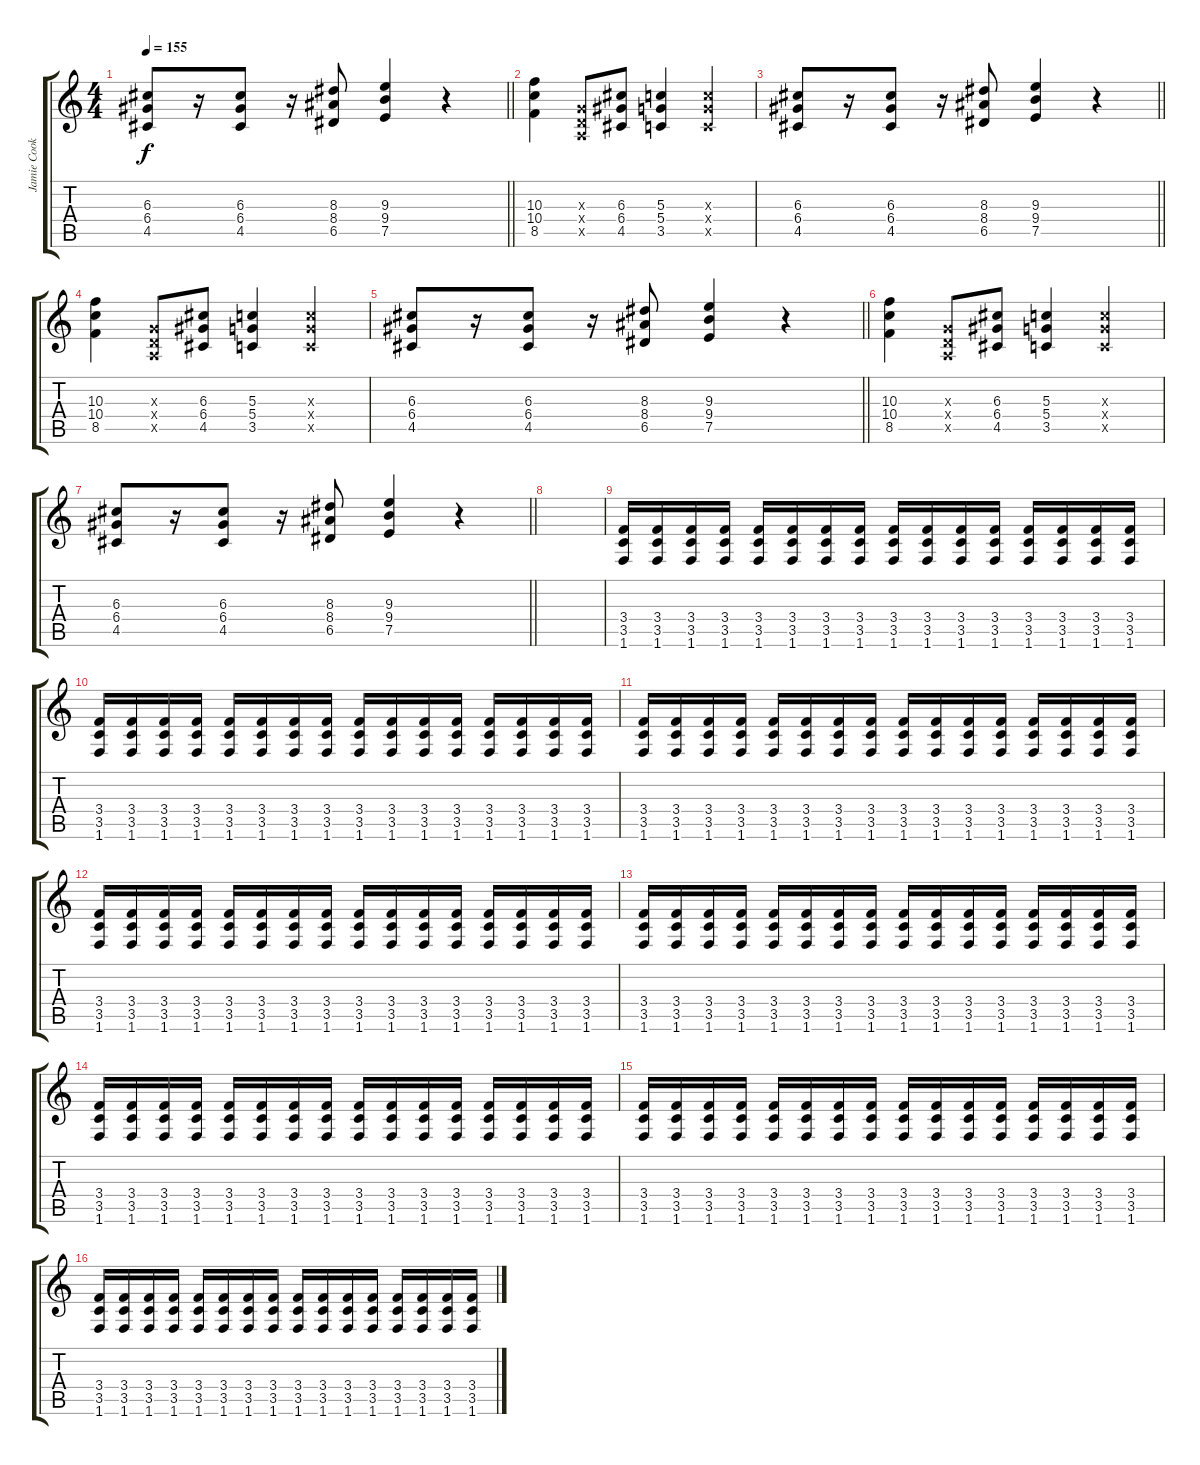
\track ("Jamie Cook" "Jamie Cook") {instrument overdrivenguitar}
\staff {score tabs}
\tuning (E4 B3 G3 D3 A2 E2) {hide}
\ts (4 4)
\tempo 155
\clef g2
\barLineRight lightlight
\ks c
(6.3 6.4 4.5).8{dy f} r.16 (6.3 6.4 4.5).8 r.16 (8.3 8.4 6.5).8 (9.3 9.4 7.5).4 r.4 |
(10.3 10.4 8.5).4 (0.3{x} 0.4{x} 0.5{x}).8 (6.3 6.4 4.5).8 (5.3 5.4 3.5).4 (5.3{x} 5.4{x} 3.5{x}).4 |
\barLineRight lightlight
(6.3 6.4 4.5).8 r.16 (6.3 6.4 4.5).8 r.16 (8.3 8.4 6.5).8 (9.3 9.4 7.5).4 r.4 |
(10.3 10.4 8.5).4 (0.3{x} 0.4{x} 0.5{x}).8 (6.3 6.4 4.5).8 (5.3 5.4 3.5).4 (5.3{x} 5.4{x} 3.5{x}).4 |
\barLineRight lightlight
(6.3 6.4 4.5).8 r.16 (6.3 6.4 4.5).8 r.16 (8.3 8.4 6.5).8 (9.3 9.4 7.5).4 r.4 |
(10.3 10.4 8.5).4 (0.3{x} 0.4{x} 0.5{x}).8 (6.3 6.4 4.5).8 (5.3 5.4 3.5).4 (5.3{x} 5.4{x} 3.5{x}).4 |
\barLineRight lightlight
(6.3 6.4 4.5).8 r.16 (6.3 6.4 4.5).8 r.16 (8.3 8.4 6.5).8 (9.3 9.4 7.5).4 r.4 |
|
(3.4 3.5 1.6).16 (3.4 3.5 1.6).16 (3.4 3.5 1.6).16 (3.4 3.5 1.6).16 (3.4 3.5 1.6).16 (3.4 3.5 1.6).16 (3.4 3.5 1.6).16 (3.4 3.5 1.6).16 (3.4 3.5 1.6).16 (3.4 3.5 1.6).16 (3.4 3.5 1.6).16 (3.4 3.5 1.6).16 (3.4 3.5 1.6).16 (3.4 3.5 1.6).16 (3.4 3.5 1.6).16 (3.4 3.5 1.6).16 |
(3.4 3.5 1.6).16 (3.4 3.5 1.6).16 (3.4 3.5 1.6).16 (3.4 3.5 1.6).16 (3.4 3.5 1.6).16 (3.4 3.5 1.6).16 (3.4 3.5 1.6).16 (3.4 3.5 1.6).16 (3.4 3.5 1.6).16 (3.4 3.5 1.6).16 (3.4 3.5 1.6).16 (3.4 3.5 1.6).16 (3.4 3.5 1.6).16 (3.4 3.5 1.6).16 (3.4 3.5 1.6).16 (3.4 3.5 1.6).16 |
(3.4 3.5 1.6).16 (3.4 3.5 1.6).16 (3.4 3.5 1.6).16 (3.4 3.5 1.6).16 (3.4 3.5 1.6).16 (3.4 3.5 1.6).16 (3.4 3.5 1.6).16 (3.4 3.5 1.6).16 (3.4 3.5 1.6).16 (3.4 3.5 1.6).16 (3.4 3.5 1.6).16 (3.4 3.5 1.6).16 (3.4 3.5 1.6).16 (3.4 3.5 1.6).16 (3.4 3.5 1.6).16 (3.4 3.5 1.6).16 |
(3.4 3.5 1.6).16 (3.4 3.5 1.6).16 (3.4 3.5 1.6).16 (3.4 3.5 1.6).16 (3.4 3.5 1.6).16 (3.4 3.5 1.6).16 (3.4 3.5 1.6).16 (3.4 3.5 1.6).16 (3.4 3.5 1.6).16 (3.4 3.5 1.6).16 (3.4 3.5 1.6).16 (3.4 3.5 1.6).16 (3.4 3.5 1.6).16 (3.4 3.5 1.6).16 (3.4 3.5 1.6).16 (3.4 3.5 1.6).16 |
(3.4 3.5 1.6).16 (3.4 3.5 1.6).16 (3.4 3.5 1.6).16 (3.4 3.5 1.6).16 (3.4 3.5 1.6).16 (3.4 3.5 1.6).16 (3.4 3.5 1.6).16 (3.4 3.5 1.6).16 (3.4 3.5 1.6).16 (3.4 3.5 1.6).16 (3.4 3.5 1.6).16 (3.4 3.5 1.6).16 (3.4 3.5 1.6).16 (3.4 3.5 1.6).16 (3.4 3.5 1.6).16 (3.4 3.5 1.6).16 |
(3.4 3.5 1.6).16 (3.4 3.5 1.6).16 (3.4 3.5 1.6).16 (3.4 3.5 1.6).16 (3.4 3.5 1.6).16 (3.4 3.5 1.6).16 (3.4 3.5 1.6).16 (3.4 3.5 1.6).16 (3.4 3.5 1.6).16 (3.4 3.5 1.6).16 (3.4 3.5 1.6).16 (3.4 3.5 1.6).16 (3.4 3.5 1.6).16 (3.4 3.5 1.6).16 (3.4 3.5 1.6).16 (3.4 3.5 1.6).16 |
(3.4 3.5 1.6).16 (3.4 3.5 1.6).16 (3.4 3.5 1.6).16 (3.4 3.5 1.6).16 (3.4 3.5 1.6).16 (3.4 3.5 1.6).16 (3.4 3.5 1.6).16 (3.4 3.5 1.6).16 (3.4 3.5 1.6).16 (3.4 3.5 1.6).16 (3.4 3.5 1.6).16 (3.4 3.5 1.6).16 (3.4 3.5 1.6).16 (3.4 3.5 1.6).16 (3.4 3.5 1.6).16 (3.4 3.5 1.6).16 |
(3.4 3.5 1.6).16 (3.4 3.5 1.6).16 (3.4 3.5 1.6).16 (3.4 3.5 1.6).16 (3.4 3.5 1.6).16 (3.4 3.5 1.6).16 (3.4 3.5 1.6).16 (3.4 3.5 1.6).16 (3.4 3.5 1.6).16 (3.4 3.5 1.6).16 (3.4 3.5 1.6).16 (3.4 3.5 1.6).16 (3.4 3.5 1.6).16 (3.4 3.5 1.6).16 (3.4 3.5 1.6).16 (3.4 3.5 1.6).16
